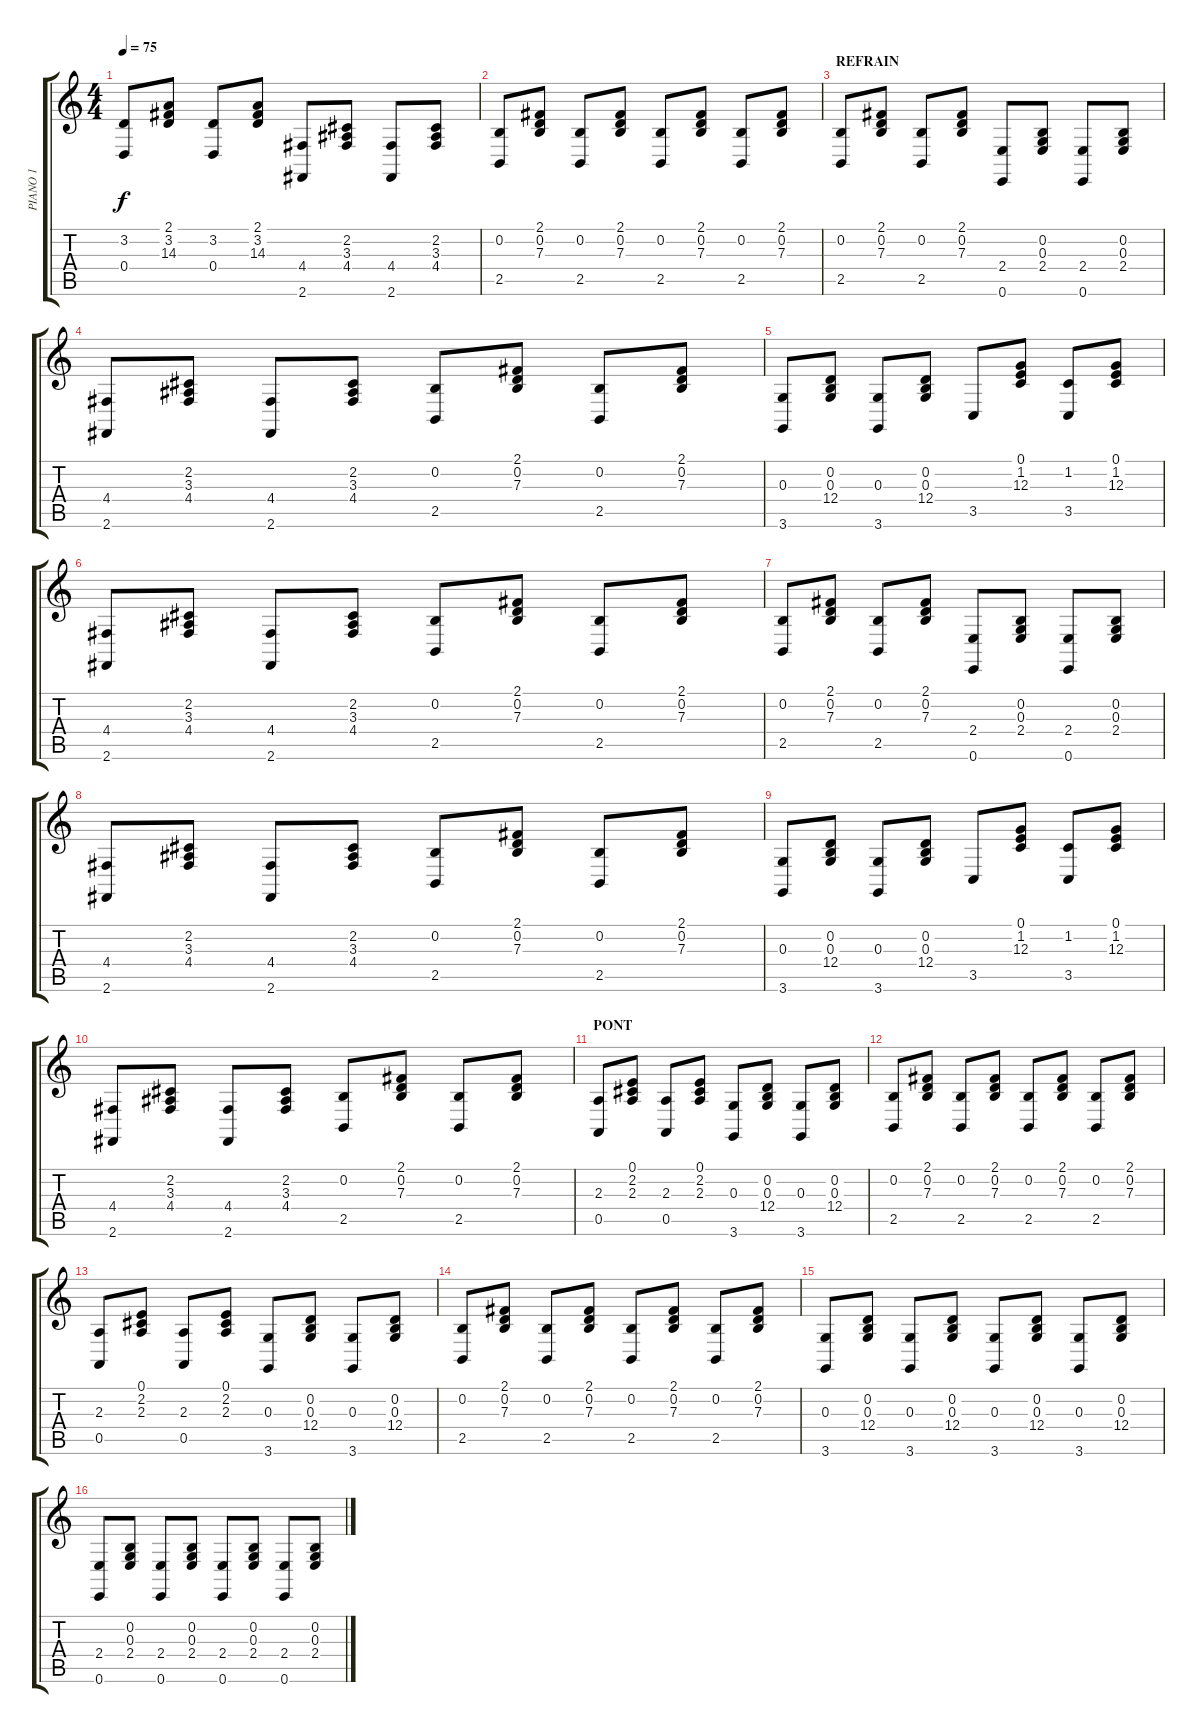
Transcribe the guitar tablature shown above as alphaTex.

\track ("PIANO 1" "PIANO 1") {instrument acousticgrandpiano}
\staff {score tabs}
\tuning (E4 B3 G3 D3 A2 E2) {hide}
\ts (4 4)
\tempo 75
\clef g2
\ks c
(3.2 0.4).8{dy f} (2.1 3.2 14.3).8 (3.2 0.4).8 (2.1 3.2 14.3).8 (4.4 2.6).8 (2.2 3.3 4.4).8 (4.4 2.6).8 (2.2 3.3 4.4).8 |
(0.2 2.5).8 (2.1 0.2 7.3).8 (0.2 2.5).8 (2.1 0.2 7.3).8 (0.2 2.5).8 (2.1 0.2 7.3).8 (0.2 2.5).8 (2.1 0.2 7.3).8 |
\section ("" "REFRAIN")
(0.2 2.5).8 (2.1 0.2 7.3).8 (0.2 2.5).8 (2.1 0.2 7.3).8 (2.4 0.6).8 (0.2 0.3 2.4).8 (2.4 0.6).8 (0.2 0.3 2.4).8 |
(4.4 2.6).8 (2.2 3.3 4.4).8 (4.4 2.6).8 (2.2 3.3 4.4).8 (0.2 2.5).8 (2.1 0.2 7.3).8 (0.2 2.5).8 (2.1 0.2 7.3).8 |
(0.3 3.6).8 (0.2 0.3 12.4).8 (0.3 3.6).8 (0.2 0.3 12.4).8 3.5.8 (0.1 1.2 12.3).8 (1.2 3.5).8 (0.1 1.2 12.3).8 |
(4.4 2.6).8 (2.2 3.3 4.4).8 (4.4 2.6).8 (2.2 3.3 4.4).8 (0.2 2.5).8 (2.1 0.2 7.3).8 (0.2 2.5).8 (2.1 0.2 7.3).8 |
(0.2 2.5).8 (2.1 0.2 7.3).8 (0.2 2.5).8 (2.1 0.2 7.3).8 (2.4 0.6).8 (0.2 0.3 2.4).8 (2.4 0.6).8 (0.2 0.3 2.4).8 |
(4.4 2.6).8 (2.2 3.3 4.4).8 (4.4 2.6).8 (2.2 3.3 4.4).8 (0.2 2.5).8 (2.1 0.2 7.3).8 (0.2 2.5).8 (2.1 0.2 7.3).8 |
(0.3 3.6).8 (0.2 0.3 12.4).8 (0.3 3.6).8 (0.2 0.3 12.4).8 3.5.8 (0.1 1.2 12.3).8 (1.2 3.5).8 (0.1 1.2 12.3).8 |
(4.4 2.6).8 (2.2 3.3 4.4).8 (4.4 2.6).8 (2.2 3.3 4.4).8 (0.2 2.5).8 (2.1 0.2 7.3).8 (0.2 2.5).8 (2.1 0.2 7.3).8 |
\section ("" "PONT")
(2.3 0.5).8 (0.1 2.2 2.3).8 (2.3 0.5).8 (0.1 2.2 2.3).8 (0.3 3.6).8 (0.2 0.3 12.4).8 (0.3 3.6).8 (0.2 0.3 12.4).8 |
(0.2 2.5).8 (2.1 0.2 7.3).8 (0.2 2.5).8 (2.1 0.2 7.3).8 (0.2 2.5).8 (2.1 0.2 7.3).8 (0.2 2.5).8 (2.1 0.2 7.3).8 |
(2.3 0.5).8 (0.1 2.2 2.3).8 (2.3 0.5).8 (0.1 2.2 2.3).8 (0.3 3.6).8 (0.2 0.3 12.4).8 (0.3 3.6).8 (0.2 0.3 12.4).8 |
(0.2 2.5).8 (2.1 0.2 7.3).8 (0.2 2.5).8 (2.1 0.2 7.3).8 (0.2 2.5).8 (2.1 0.2 7.3).8 (0.2 2.5).8 (2.1 0.2 7.3).8 |
(0.3 3.6).8 (0.2 0.3 12.4).8 (0.3 3.6).8 (0.2 0.3 12.4).8 (0.3 3.6).8 (0.2 0.3 12.4).8 (0.3 3.6).8 (0.2 0.3 12.4).8 |
(2.4 0.6).8 (0.2 0.3 2.4).8 (2.4 0.6).8 (0.2 0.3 2.4).8 (2.4 0.6).8 (0.2 0.3 2.4).8 (2.4 0.6).8 (0.2 0.3 2.4).8
